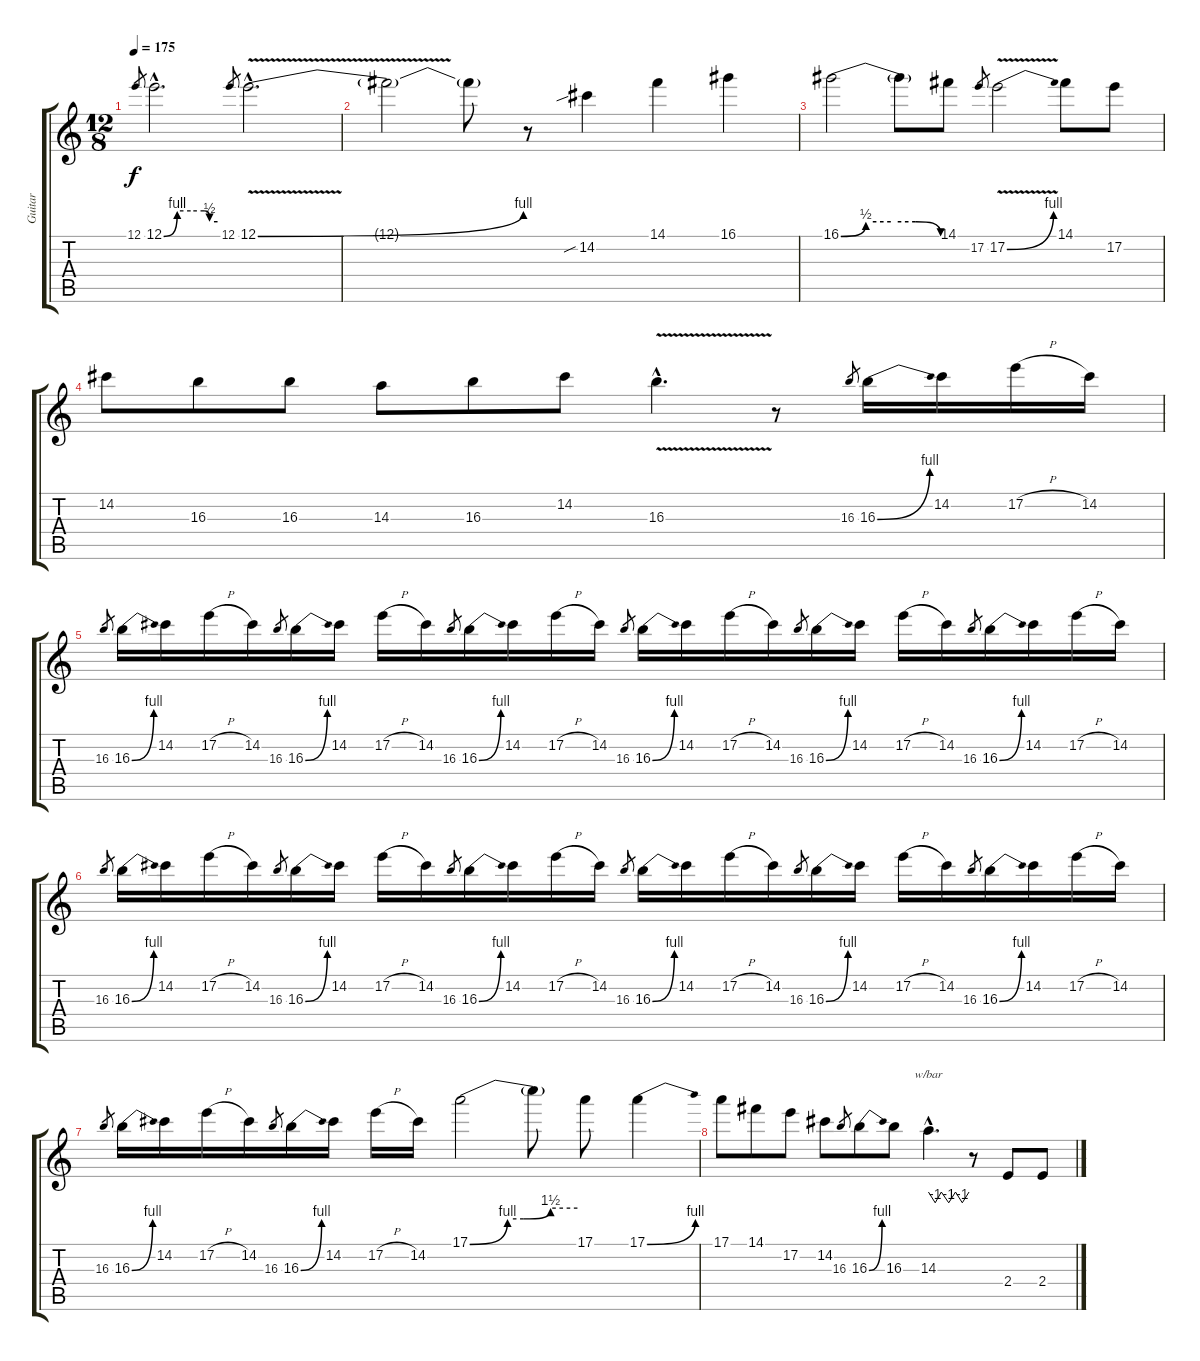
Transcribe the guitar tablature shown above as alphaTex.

\track ("Guitar" "Guitar") {instrument distortionguitar}
\staff {score tabs}
\tuning (E4 B3 G3 D3 A2 E2) {hide}
\ts (12 8)
\tempo 175
\clef g2
\ks c
12.1.8{gr dy f} 12.1{be (custom 0 0 15 4 30 4 45 4 51 2 60 2) hac}.2{d} 12.1.8{gr} 12.1{be (bend 0 0 60 4) v hac}.2{d} |
12.1{t}.2 12.1{t}.8 r.8 14.2{sib}.4 14.1.4 16.1.4 |
16.1{be (custom 0 0 15 2 30 2 45 2 60 0)}.2 16.1{t}.8 14.1.8 17.2.8{gr} 17.2{be (bend 0 0 60 4) v}.2 14.1.8 17.2.8 |
14.2.8 16.3.8 16.3.8 14.3.8 16.3.8 14.2.8 16.3{v hac}.4{d} r.8 16.3.8{gr} 16.3{be (bend 0 0 60 4)}.16 14.2.16 17.2{h}.16 14.2.16 |
16.3.8{gr} 16.3{be (bend 0 0 60 4)}.16 14.2.16 17.2{h}.16 14.2.16 16.3.8{gr} 16.3{be (bend 0 0 60 4)}.16 14.2.16 17.2{h}.16 14.2.16 16.3.8{gr} 16.3{be (bend 0 0 60 4)}.16 14.2.16 17.2{h}.16 14.2.16 16.3.8{gr} 16.3{be (bend 0 0 60 4)}.16 14.2.16 17.2{h}.16 14.2.16 16.3.8{gr} 16.3{be (bend 0 0 60 4)}.16 14.2.16 17.2{h}.16 14.2.16 16.3.8{gr} 16.3{be (bend 0 0 60 4)}.16 14.2.16 17.2{h}.16 14.2.16 |
16.3.8{gr} 16.3{be (bend 0 0 60 4)}.16 14.2.16 17.2{h}.16 14.2.16 16.3.8{gr} 16.3{be (bend 0 0 60 4)}.16 14.2.16 17.2{h}.16 14.2.16 16.3.8{gr} 16.3{be (bend 0 0 60 4)}.16 14.2.16 17.2{h}.16 14.2.16 16.3.8{gr} 16.3{be (bend 0 0 60 4)}.16 14.2.16 17.2{h}.16 14.2.16 16.3.8{gr} 16.3{be (bend 0 0 60 4)}.16 14.2.16 17.2{h}.16 14.2.16 16.3.8{gr} 16.3{be (bend 0 0 60 4)}.16 14.2.16 17.2{h}.16 14.2.16 |
16.3.8{gr} 16.3{be (bend 0 0 60 4)}.16 14.2.16 17.2{h}.16 14.2.16 16.3.8{gr} 16.3{be (bend 0 0 60 4)}.16 14.2.16 17.2{h}.16 14.2.16 17.1{be (custom 0 0 21 4 30 4 45 6 60 6)}.2 17.1{t}.8 17.1.8 17.1{be (bend 0 0 60 4)}.4 |
17.1.8 14.1.8 17.2.8 14.2.8 16.3.8{gr} 16.3{be (bend 0 0 60 4)}.8 16.3.8 14.3{hac}.4{d tbe (custom default 0 0 10 -4 19 0 30 -4 40 0 50 -4 60 0)} r.8 2.4.8 2.4.8
